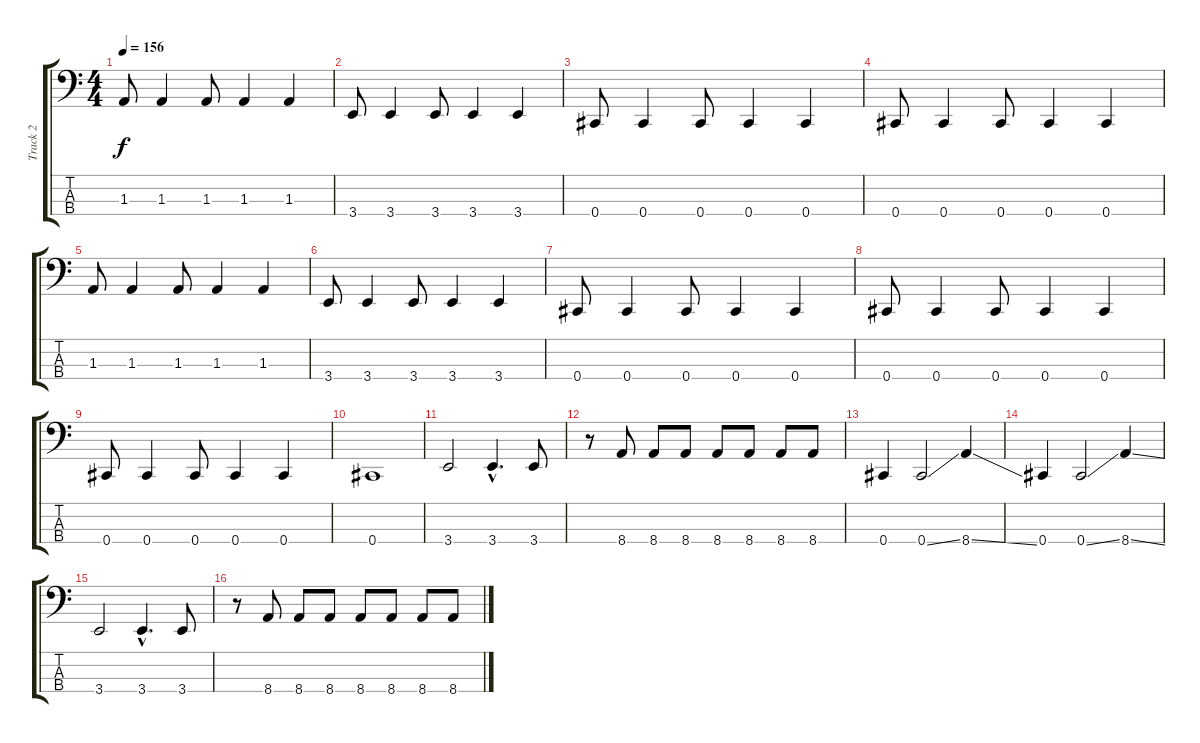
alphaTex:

\track ("Track 2" "Track 2") {instrument electricbassfinger}
\staff {score tabs}
\tuning (Gb2 Db2 Ab1 Db1) {hide}
\ts (4 4)
\tempo 156
\clef f4
\ks c
1.3.8{dy f instrument electricbassfinger} 1.3.4 1.3.8 1.3.4 1.3.4 |
3.4.8 3.4.4 3.4.8 3.4.4 3.4.4 |
0.4.8 0.4.4 0.4.8 0.4.4 0.4.4 |
0.4.8 0.4.4 0.4.8 0.4.4 0.4.4 |
1.3.8 1.3.4 1.3.8 1.3.4 1.3.4 |
3.4.8 3.4.4 3.4.8 3.4.4 3.4.4 |
0.4.8 0.4.4 0.4.8 0.4.4 0.4.4 |
0.4.8 0.4.4 0.4.8 0.4.4 0.4.4 |
0.4.8 0.4.4 0.4.8 0.4.4 0.4.4 |
0.4.1 |
3.4.2 3.4{hac}.4{d} 3.4.8 |
r.8 8.4.8 8.4.8 8.4.8 8.4.8 8.4.8 8.4.8 8.4.8 |
0.4.4 0.4{ss}.2 8.4{ss}.4 |
0.4.4 0.4{ss}.2 8.4{ss}.4 |
3.4.2 3.4{hac}.4{d} 3.4.8 |
r.8 8.4.8 8.4.8 8.4.8 8.4.8 8.4.8 8.4.8 8.4.8
